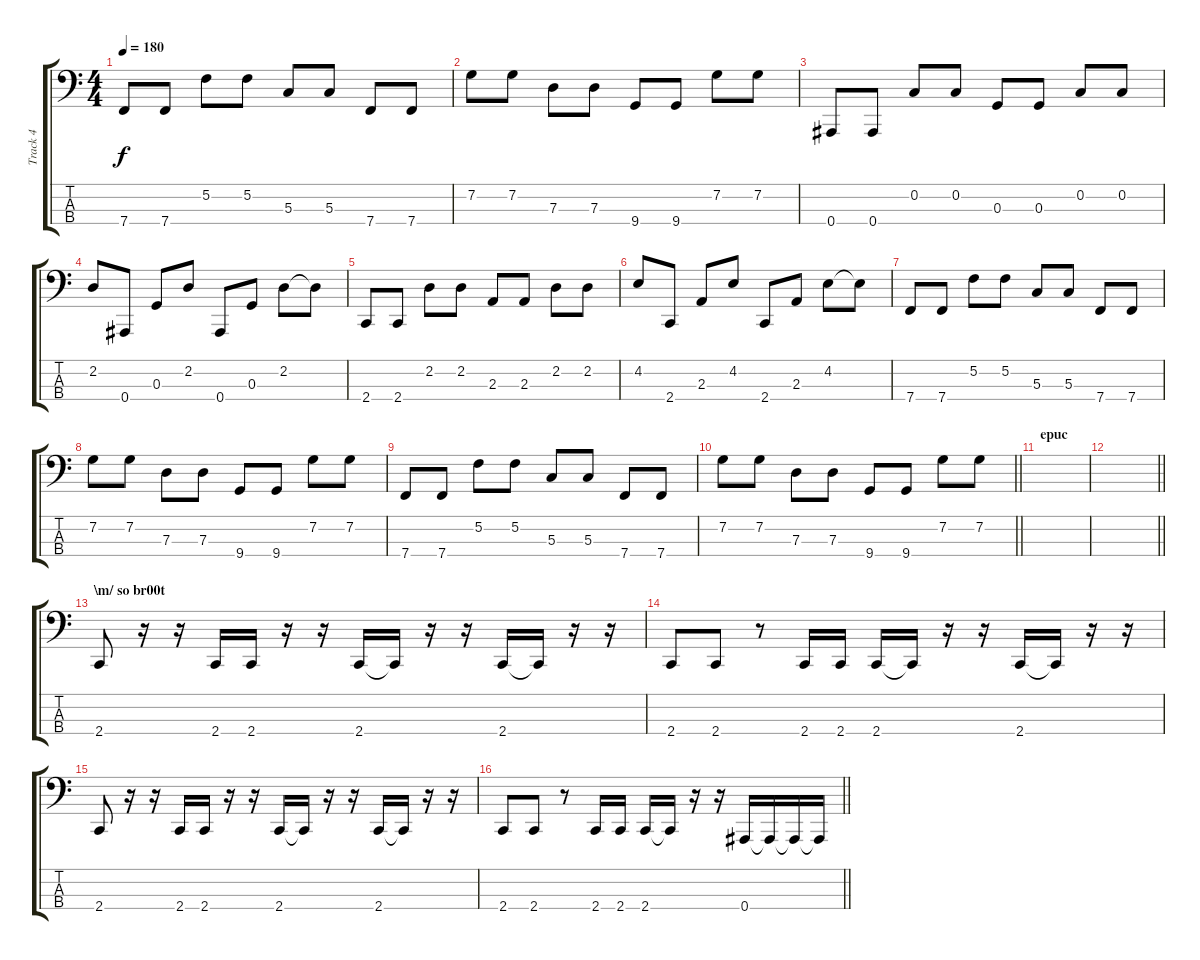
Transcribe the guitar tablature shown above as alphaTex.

\track ("Track 4" "Track 4") {instrument electricbassfinger}
\staff {score tabs}
\tuning (F2 C2 G1 Bb0) {hide}
\ts (4 4)
\tempo 180
\clef f4
\ks c
7.4.8{dy f} 7.4.8 5.2.8 5.2.8 5.3.8 5.3.8 7.4.8 7.4.8 |
7.2.8 7.2.8 7.3.8 7.3.8 9.4.8 9.4.8 7.2.8 7.2.8 |
0.4.8 0.4.8 0.2.8 0.2.8 0.3.8 0.3.8 0.2.8 0.2.8 |
2.2.8 0.4.8 0.3.8 2.2.8 0.4.8 0.3.8 2.2.8 2.2{t}.8 |
2.4.8 2.4.8 2.2.8 2.2.8 2.3.8 2.3.8 2.2.8 2.2.8 |
4.2.8 2.4.8 2.3.8 4.2.8 2.4.8 2.3.8 4.2.8 4.2{t}.8 |
7.4.8 7.4.8 5.2.8 5.2.8 5.3.8 5.3.8 7.4.8 7.4.8 |
7.2.8 7.2.8 7.3.8 7.3.8 9.4.8 9.4.8 7.2.8 7.2.8 |
7.4.8 7.4.8 5.2.8 5.2.8 5.3.8 5.3.8 7.4.8 7.4.8 |
\barLineRight lightlight
7.2.8 7.2.8 7.3.8 7.3.8 9.4.8 9.4.8 7.2.8 7.2.8 |
\section ("" "epuc")
|
\barLineRight lightlight
|
\section ("" "\\m/ so br00t")
2.4.8 r.16 r.16 2.4.16 2.4.16 r.16 r.16 2.4.16 2.4{t}.16 r.16 r.16 2.4.16 2.4{t}.16 r.16 r.16 |
2.4.8 2.4.8 r.8 2.4.16 2.4.16 2.4.16 2.4{t}.16 r.16 r.16 2.4.16 2.4{t}.16 r.16 r.16 |
2.4.8 r.16 r.16 2.4.16 2.4.16 r.16 r.16 2.4.16 2.4{t}.16 r.16 r.16 2.4.16 2.4{t}.16 r.16 r.16 |
\barLineRight lightlight
2.4.8 2.4.8 r.8 2.4.16 2.4.16 2.4.16 2.4{t}.16 r.16 r.16 0.4.16 0.4{t}.16 0.4{t}.16 0.4{t}.16
